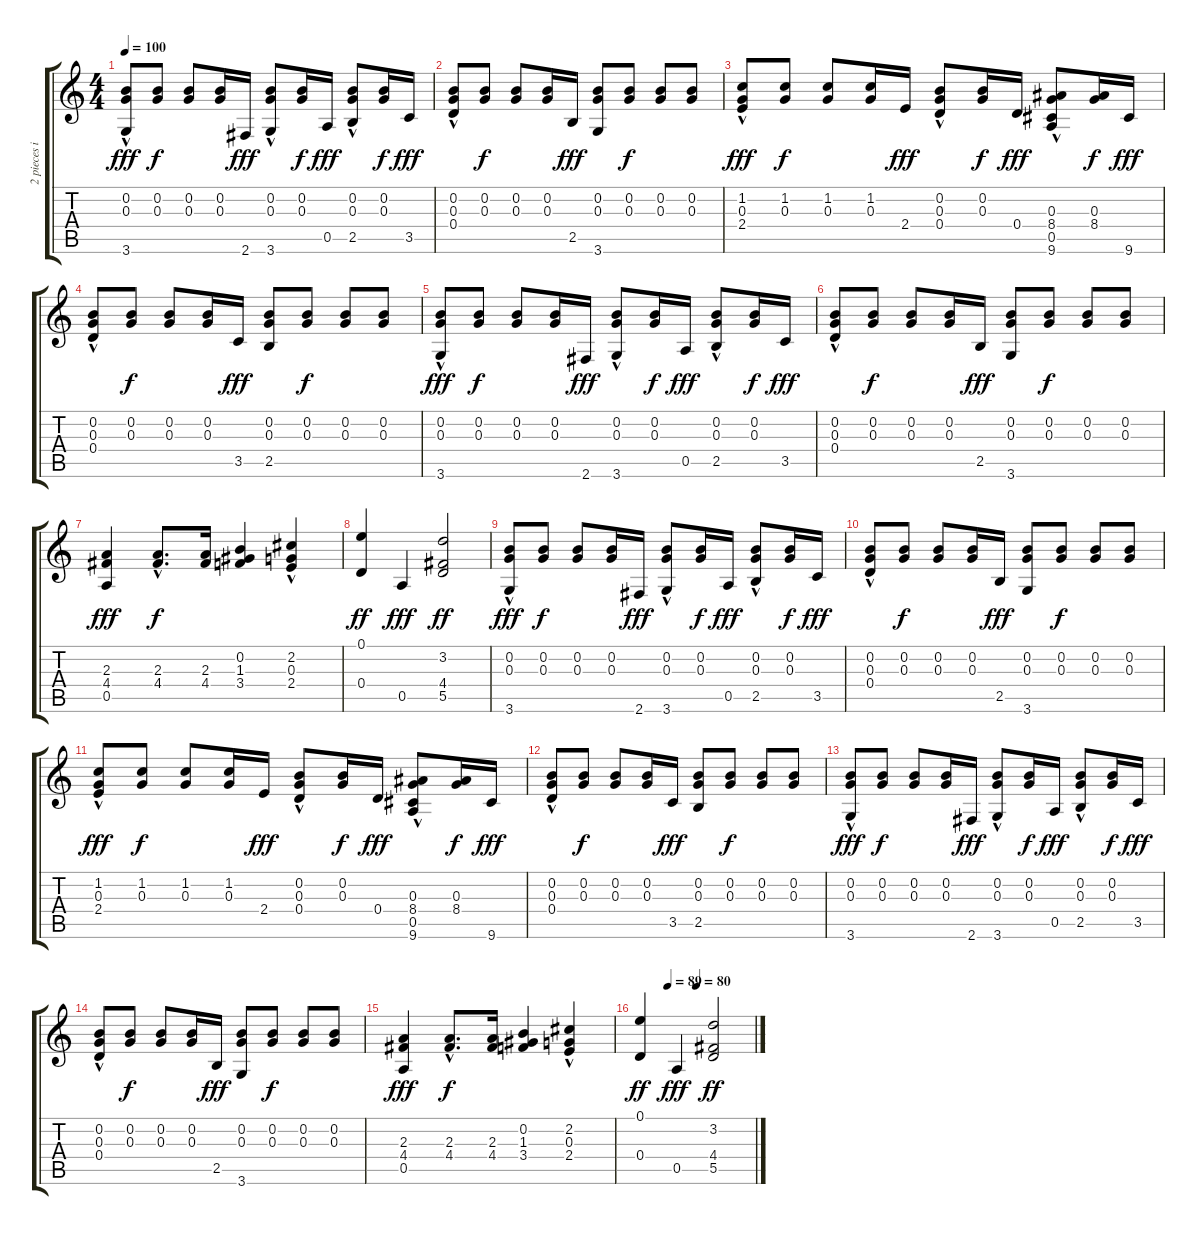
\track ("2 pieces in G" "2 pieces i") {instrument acousticguitarnylon}
\staff {score tabs}
\tuning (E4 B3 G3 D3 A2 E2) {hide}
\ts (4 4)
\tempo 100
\clef g2
\ks c
(0.2 0.3 3.6{hac}).8{dy fff instrument acousticguitarnylon} (0.2 0.3).8{dy f} (0.2 0.3).8 (0.2 0.3).16 2.6.16{dy fff} (0.2 0.3 3.6{hac}).8 (0.2 0.3).16{dy f} 0.5.16{dy fff} (0.2 0.3 2.5{hac}).8 (0.2 0.3).16{dy f} 3.5.16{dy fff} |
(0.2 0.3 0.4{hac}).8 (0.2 0.3).8{dy f} (0.2 0.3).8 (0.2 0.3).16 2.5.16{dy fff} (0.2 0.3 3.6).8 (0.2 0.3).8{dy f} (0.2 0.3).8 (0.2 0.3).8 |
(1.2 0.3 2.4{hac}).8{dy fff} (1.2 0.3).8{dy f} (1.2 0.3).8 (1.2 0.3).16 2.4.16{dy fff} (0.2 0.3 0.4{hac}).8 (0.2 0.3).16{dy f} 0.4.16{dy fff} (0.3 8.4 0.5 9.6{hac}).8 (0.3 8.4).16{dy f} 9.6.16{dy fff} |
(0.2 0.3 0.4{hac}).8 (0.2 0.3).8{dy f} (0.2 0.3).8 (0.2 0.3).16 3.5.16{dy fff} (0.2 0.3 2.5).8 (0.2 0.3).8{dy f} (0.2 0.3).8 (0.2 0.3).8 |
(0.2 0.3 3.6{hac}).8{dy fff} (0.2 0.3).8{dy f} (0.2 0.3).8 (0.2 0.3).16 2.6.16{dy fff} (0.2 0.3 3.6{hac}).8 (0.2 0.3).16{dy f} 0.5.16{dy fff} (0.2 0.3 2.5{hac}).8 (0.2 0.3).16{dy f} 3.5.16{dy fff} |
(0.2 0.3 0.4{hac}).8 (0.2 0.3).8{dy f} (0.2 0.3).8 (0.2 0.3).16 2.5.16{dy fff} (0.2 0.3 3.6).8 (0.2 0.3).8{dy f} (0.2 0.3).8 (0.2 0.3).8 |
(2.3 4.4 0.5).4{dy fff} (2.3{hac} 4.4{hac}).8{d dy f} (2.3 4.4).16 (0.2 1.3 3.4).4 (2.2 0.3{hac} 2.4).4 |
(0.1 0.4).4{dy ff} 0.5.4{dy fff} (3.2 4.4 5.5).2{dy ff} |
(0.2 0.3 3.6{hac}).8{dy fff} (0.2 0.3).8{dy f} (0.2 0.3).8 (0.2 0.3).16 2.6.16{dy fff} (0.2 0.3 3.6{hac}).8 (0.2 0.3).16{dy f} 0.5.16{dy fff} (0.2 0.3 2.5{hac}).8 (0.2 0.3).16{dy f} 3.5.16{dy fff} |
(0.2 0.3 0.4{hac}).8 (0.2 0.3).8{dy f} (0.2 0.3).8 (0.2 0.3).16 2.5.16{dy fff} (0.2 0.3 3.6).8 (0.2 0.3).8{dy f} (0.2 0.3).8 (0.2 0.3).8 |
(1.2 0.3 2.4{hac}).8{dy fff} (1.2 0.3).8{dy f} (1.2 0.3).8 (1.2 0.3).16 2.4.16{dy fff} (0.2 0.3 0.4{hac}).8 (0.2 0.3).16{dy f} 0.4.16{dy fff} (0.3 8.4 0.5 9.6{hac}).8 (0.3 8.4).16{dy f} 9.6.16{dy fff} |
(0.2 0.3 0.4{hac}).8 (0.2 0.3).8{dy f} (0.2 0.3).8 (0.2 0.3).16 3.5.16{dy fff} (0.2 0.3 2.5).8 (0.2 0.3).8{dy f} (0.2 0.3).8 (0.2 0.3).8 |
(0.2 0.3 3.6{hac}).8{dy fff} (0.2 0.3).8{dy f} (0.2 0.3).8 (0.2 0.3).16 2.6.16{dy fff} (0.2 0.3 3.6{hac}).8 (0.2 0.3).16{dy f} 0.5.16{dy fff} (0.2 0.3 2.5{hac}).8 (0.2 0.3).16{dy f} 3.5.16{dy fff} |
(0.2 0.3 0.4{hac}).8 (0.2 0.3).8{dy f} (0.2 0.3).8 (0.2 0.3).16 2.5.16{dy fff} (0.2 0.3 3.6).8 (0.2 0.3).8{dy f} (0.2 0.3).8 (0.2 0.3).8 |
(2.3 4.4 0.5).4{dy fff} (2.3{hac} 4.4{hac}).8{d dy f} (2.3 4.4).16 (0.2 1.3 3.4).4 (2.2 0.3{hac} 2.4).4 |
\tempo (89 0.25)
\tempo (80 0.5)
(0.1 0.4).4{dy ff} 0.5.4{dy fff} (3.2 4.4 5.5).2{dy ff}
